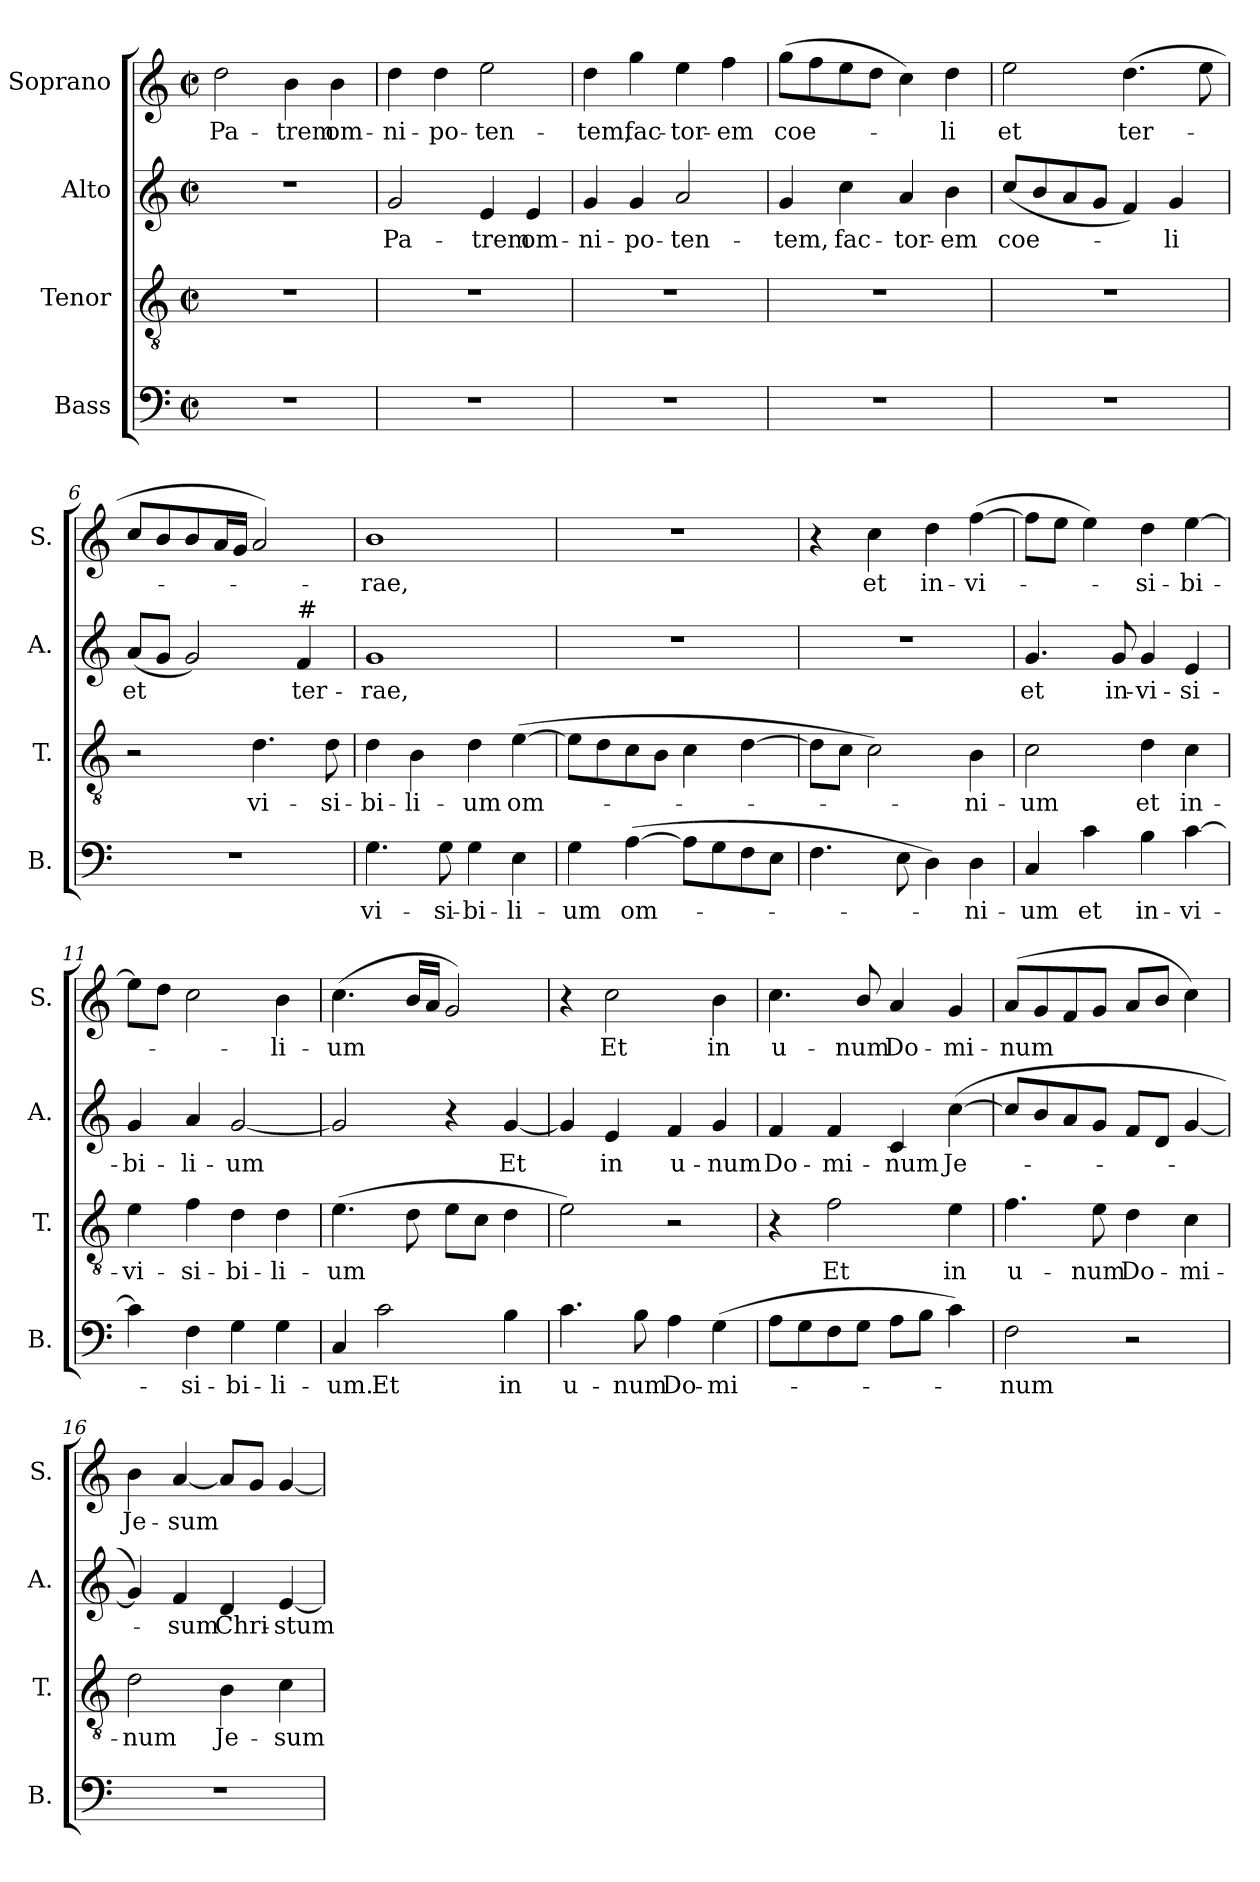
**kern	**text	**kern	**text	**kern	**text	**kern	**text
*part4	*part4	*part3	*part3	*part2	*part2	*part1	*part1
*staff4	*staff4	*staff3	*staff3	*staff2	*staff2	*staff1	*staff1
*I"Bass	*	*I"Tenor	*	*I"Alto	*	*I"Soprano	*
*I'B.	*	*I'T.	*	*I'A.	*	*I'S.	*
*clefF4	*	*clefGv2	*	*clefG2	*	*clefG2	*
*	*	*ITrd7c12	*	*	*	*	*
*k[]	*	*k[]	*	*k[]	*	*k[]	*
*C:	*	*C:	*	*C:	*	*C:	*
*M2/2	*	*M2/2	*	*M2/2	*	*M2/2	*
*met(c|)	*	*met(c|)	*	*met(c|)	*	*met(c|)	*
=1	=1	=1	=1	=1	=1	=1	=1
!	!	!	!	!	!	!	!LO:LY:b
1r	.	1r	.	1r	.	2dd\	Pa-
!	!	!	!	!	!	!	!LO:LY:b
.	.	.	.	.	.	4b\	-trem
!	!	!	!	!	!	!	!LO:LY:b
.	.	.	.	.	.	4b\	om-
=2	=2	=2	=2	=2	=2	=2	=2
!	!	!	!	!	!LO:LY:b	!	!LO:LY:b
1r	.	1r	.	2g/	Pa-	4dd\	-ni-
!	!	!	!	!	!	!	!LO:LY:b
.	.	.	.	.	.	4dd\	-po-
!	!	!	!	!	!LO:LY:b	!	!LO:LY:b
.	.	.	.	4e/	-trem	2ee\	-ten-
!	!	!	!	!	!LO:LY:b	!	!
.	.	.	.	4e/	om-	.	.
=3	=3	=3	=3	=3	=3	=3	=3
!	!	!	!	!	!LO:LY:b	!	!LO:LY:b
1r	.	1r	.	4g/	-ni-	4dd\	-tem,
!	!	!	!	!	!LO:LY:b	!	!LO:LY:b
.	.	.	.	4g/	-po-	4gg\	fac-
!	!	!	!	!	!LO:LY:b	!	!LO:LY:b
.	.	.	.	2a/	-ten-	4ee\	-tor-
!	!	!	!	!	!	!	!LO:LY:b
.	.	.	.	.	.	4ff\	-em
=4	=4	=4	=4	=4	=4	=4	=4
!	!	!	!	!	!LO:LY:b	!	!LO:LY:b
1r	.	1r	.	4g/	-tem,	(>8gg\L	coe-
.	.	.	.	.	.	8ff\	.
!	!	!	!	!	!LO:LY:b	!	!
.	.	.	.	4cc\	fac-	8ee\	.
.	.	.	.	.	.	8dd\J	.
!	!	!	!	!	!LO:LY:b	!	!
.	.	.	.	4a/	-tor-	4cc\)	.
!	!	!	!	!	!LO:LY:b	!	!LO:LY:b
.	.	.	.	4b\	-em	4dd\	-li
=5	=5	=5	=5	=5	=5	=5	=5
!	!	!	!	!	!LO:LY:b	!	!LO:LY:b
1r	.	1r	.	(<8cc/L	coe-	2ee\	et
.	.	.	.	8b/	.	.	.
.	.	.	.	8a/	.	.	.
.	.	.	.	8g/J	.	.	.
!	!	!	!	!	!	!	!LO:LY:b
.	.	.	.	4f/)	.	(>4.dd\	ter-
!	!	!	!	!	!LO:LY:b	!	!
.	.	.	.	4g/	-li	.	.
.	.	.	.	.	.	8ee\	.
!!LO:LB:g=z
=6	=6	=6	=6	=6	=6	=6	=6
!	!	!	!	!	!LO:LY:b	!	!
1r	.	2r	.	(<8a/L	et	8cc/L	.
.	.	.	.	8g/J	.	8b/	.
.	.	.	.	2g/)	.	8b/	.
.	.	.	.	.	.	16a/L	.
.	.	.	.	.	.	16g/JJ	.
!	!	!	!LO:LY:b	!	!	!	!
.	.	4.D\	vi-	.	.	2a/)	.
!	!	!	!	!LO:TX:a:t=#	!	!	!
!	!	!	!	!	!LO:LY:b	!	!
.	.	.	.	4f/	ter-	.	.
!	!	!	!LO:LY:b	!	!	!	!
.	.	8D\	-si-	.	.	.	.
=7	=7	=7	=7	=7	=7	=7	=7
!	!LO:LY:b	!	!LO:LY:b	!	!LO:LY:b	!	!LO:LY:b
4.G\	vi-	4D\	-bi-	1g	-rae,	1b	-rae,
!	!	!	!LO:LY:b	!	!	!	!
.	.	4BB\	-li-	.	.	.	.
!	!LO:LY:b	!	!	!	!	!	!
8G\	-si-	.	.	.	.	.	.
!	!LO:LY:b	!	!LO:LY:b	!	!	!	!
4G\	-bi-	4D\	-um	.	.	.	.
!	!LO:LY:b	!	!LO:LY:b	!	!	!	!
4E\	-li-	(>[>4E\	om-	.	.	.	.
=8	=8	=8	=8	=8	=8	=8	=8
!	!LO:LY:b	!	!	!	!	!	!
4G\	-um	8E\L]	.	1r	.	1r	.
.	.	8D\	.	.	.	.	.
!	!LO:LY:b	!	!	!	!	!	!
(>[>4A\	om-	8C\	.	.	.	.	.
.	.	8BB\J	.	.	.	.	.
8A\L]	.	4C\	.	.	.	.	.
8G\	.	.	.	.	.	.	.
8F\	.	[>4D\	.	.	.	.	.
8E\J	.	.	.	.	.	.	.
=9	=9	=9	=9	=9	=9	=9	=9
4.F\	.	8D\L]	.	1r	.	4r	.
.	.	8C\J	.	.	.	.	.
!	!	!	!	!	!	!	!LO:LY:b
.	.	2C\)	.	.	.	4cc\	et
8E\	.	.	.	.	.	.	.
!	!	!	!	!	!	!	!LO:LY:b
4D\)	.	.	.	.	.	4dd\	in-
!	!LO:LY:b	!	!LO:LY:b	!	!	!	!LO:LY:b
4D\	-ni-	4BB\	-ni-	.	.	(>[>4ff\	-vi-
=10	=10	=10	=10	=10	=10	=10	=10
!	!LO:LY:b	!	!LO:LY:b	!	!LO:LY:b	!	!
4C/	-um	2C\	-um	4.g/	et	8ff\L]	.
.	.	.	.	.	.	8ee\J	.
!	!LO:LY:b	!	!	!	!	!	!
4c\	et	.	.	.	.	4ee\)	.
!	!	!	!	!	!LO:LY:b	!	!
.	.	.	.	8g/	in-	.	.
!	!LO:LY:b	!	!LO:LY:b	!	!LO:LY:b	!	!LO:LY:b
4B\	in-	4D\	et	4g/	-vi-	4dd\	-si-
!	!LO:LY:b	!	!LO:LY:b	!	!LO:LY:b	!	!LO:LY:b
[>4c\	-vi-	4C\	in-	4e/	-si-	[>4ee\	-bi-
!!LO:LB:g=z
=11	=11	=11	=11	=11	=11	=11	=11
!	!	!	!LO:LY:b	!	!LO:LY:b	!	!
4c\]	.	4E\	-vi-	4g/	-bi-	8ee\L]	.
.	.	.	.	.	.	8dd\J	.
!	!LO:LY:b	!	!LO:LY:b	!	!LO:LY:b	!	!
4F\	-si-	4F\	-si-	4a/	-li-	2cc\	.
!	!LO:LY:b	!	!LO:LY:b	!	!LO:LY:b	!	!
4G\	-bi-	4D\	-bi-	[<2g/	-um	.	.
!	!LO:LY:b	!	!LO:LY:b	!	!	!	!LO:LY:b
4G\	-li-	4D\	-li-	.	.	4b\	-li-
=12	=12	=12	=12	=12	=12	=12	=12
!	!LO:LY:b	!	!LO:LY:b	!	!	!	!LO:LY:b
4C/	-um.	(>4.E\	-um	2g/]	.	(>4.cc\	-um
!	!LO:LY:b	!	!	!	!	!	!
2c\	Et	.	.	.	.	.	.
.	.	8D\	.	.	.	16b/LL	.
.	.	.	.	.	.	16a/JJ	.
.	.	8E\L	.	4r	.	2g/)	.
.	.	8C\J	.	.	.	.	.
!	!LO:LY:b	!	!	!	!LO:LY:b	!	!
4B\	in	4D\	.	[<4g/	Et	.	.
=13	=13	=13	=13	=13	=13	=13	=13
!	!LO:LY:b	!	!	!	!	!	!
4.c\	u-	2E\)	.	4g/]	.	4r	.
!	!	!	!	!	!LO:LY:b	!	!LO:LY:b
.	.	.	.	4e/	in	2cc\	Et
!	!LO:LY:b	!	!	!	!	!	!
8B\	-num	.	.	.	.	.	.
!	!LO:LY:b	!	!	!	!LO:LY:b	!	!
4A\	Do-	2r	.	4f/	u-	.	.
!	!LO:LY:b	!	!	!	!LO:LY:b	!	!LO:LY:b
(>4G\	-mi-	.	.	4g/	-num	4b\	in
=14	=14	=14	=14	=14	=14	=14	=14
!	!	!	!	!	!LO:LY:b	!	!LO:LY:b
8A\L	.	4r	.	4f/	Do-	4.cc\	u-
8G\	.	.	.	.	.	.	.
!	!	!	!LO:LY:b	!	!LO:LY:b	!	!
8F\	.	2F\	Et	4f/	-mi-	.	.
!	!	!	!	!	!	!	!LO:LY:b
8G\J	.	.	.	.	.	8b/	-num
!	!	!	!	!	!LO:LY:b	!	!LO:LY:b
8A\L	.	.	.	4c/	-num	4a/	Do-
8B\J	.	.	.	.	.	.	.
!	!	!	!LO:LY:b	!	!LO:LY:b	!	!LO:LY:b
4c\)	.	4E\	in	(>[>4cc\	Je-	4g/	-mi-
=15	=15	=15	=15	=15	=15	=15	=15
!	!LO:LY:b	!	!LO:LY:b	!	!	!	!LO:LY:b
2F\	-num	4.F\	u-	8cc/L]	.	(<8a/L	-num
.	.	.	.	8b/	.	8g/	.
.	.	.	.	8a/	.	8f/	.
!	!	!	!LO:LY:b	!	!	!	!
.	.	8E\	-num	8g/J	.	8g/J	.
!	!	!	!LO:LY:b	!	!	!	!
2r	.	4D\	Do-	8f/L	.	8a/L	.
.	.	.	.	8d/J	.	8b/J	.
!	!	!	!LO:LY:b	!	!	!	!
.	.	4C\	-mi-	[<4g/	.	4cc\)	.
!!LO:PB:g=z
=16	=16	=16	=16	=16	=16	=16	=16
!	!	!	!LO:LY:b	!	!	!	!LO:LY:b
1r	.	2D\	-num	4g/])	.	4b\	Je-
!	!	!	!	!	!LO:LY:b	!	!LO:LY:b
.	.	.	.	4f/	-sum	[<4a/	-sum
!	!	!	!LO:LY:b	!	!LO:LY:b	!	!
.	.	4BB\	Je-	4d/	Chri-	8a/L]	.
.	.	.	.	.	.	8g/J	.
!	!	!	!LO:LY:b	!	!LO:LY:b	!	!
.	.	4C\	-sum	[<4e/	-stum	[<4g/	.
=	=	=	=	=	=	=	=
*-	*-	*-	*-	*-	*-	*-	*-
